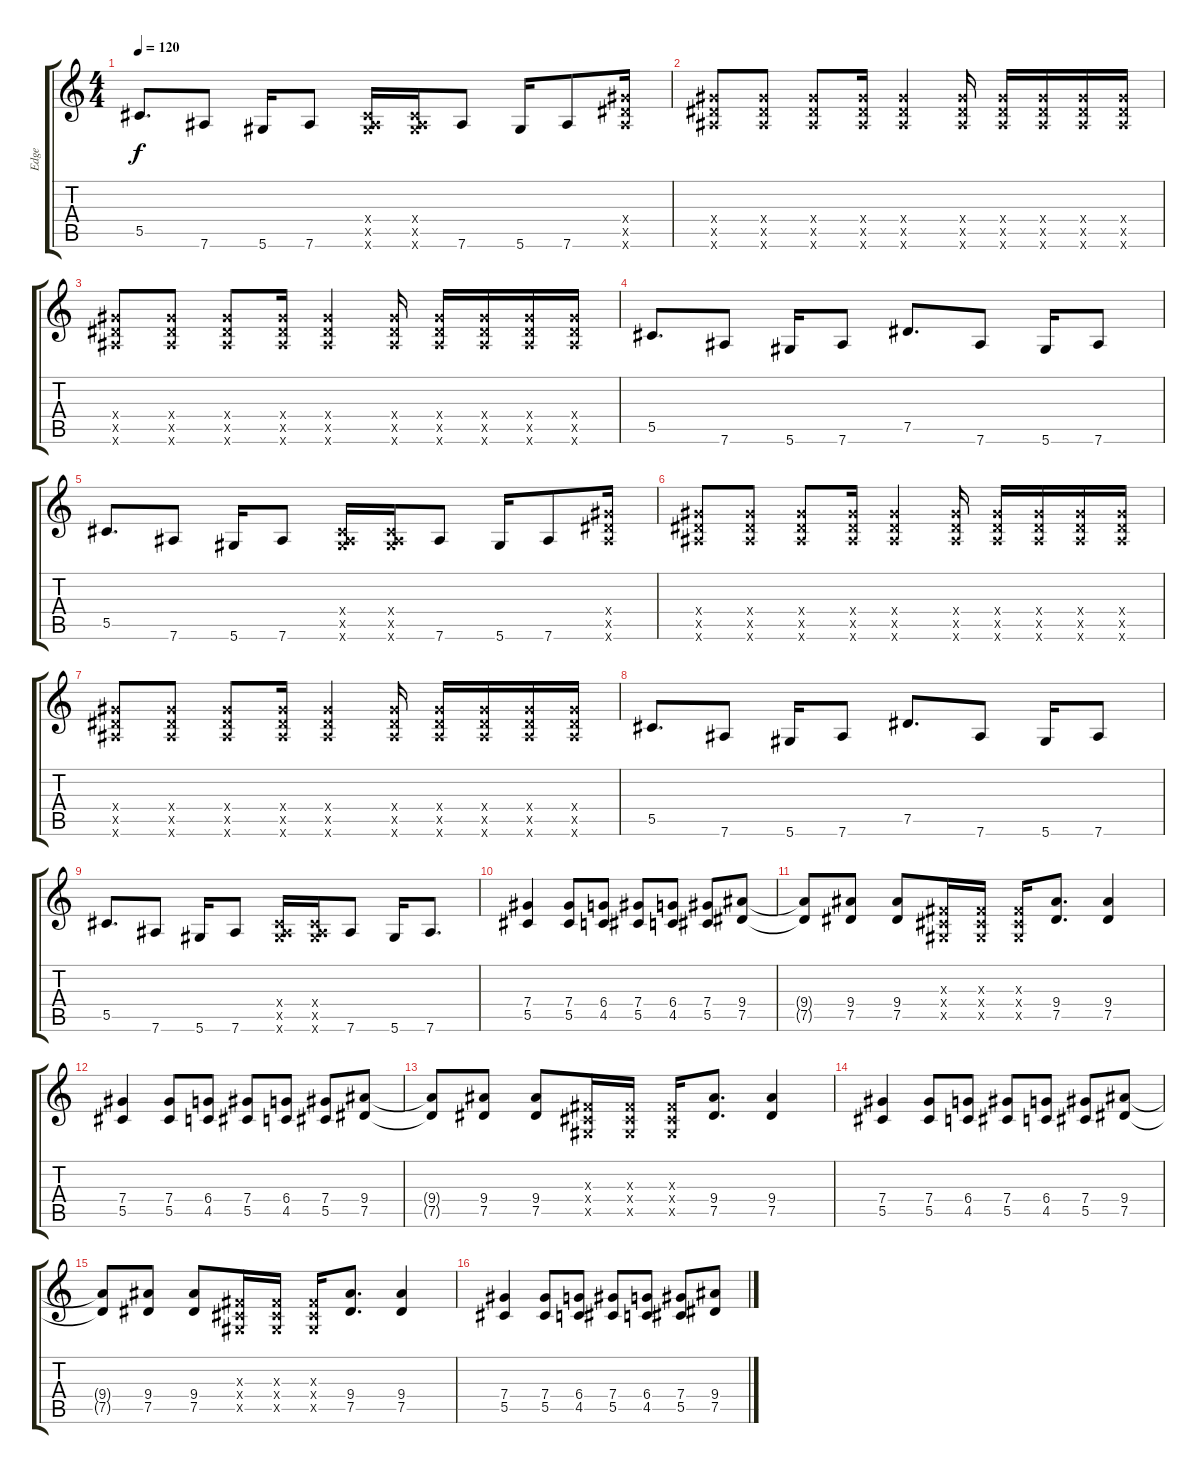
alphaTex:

\track ("Edge" "Edge") {instrument distortionguitar}
\staff {score tabs}
\tuning (Eb4 Bb3 Gb3 Db3 Ab2 Eb2) {hide}
\ts (4 4)
\tempo 120
\clef g2
\ks c
5.5.8{d dy f} 7.6.8 5.6.16 7.6.8 (0.4{x} 0.5{x} 7.6{x}).16 (0.4{x} 0.5{x} 7.6{x}).16 7.6.8 5.6.16 7.6.8 (7.4{x} 7.5{x} 7.6{x}).16 |
(7.4{x} 7.5{x} 7.6{x}).8 (7.4{x} 7.5{x} 7.6{x}).8 (7.4{x} 7.5{x} 7.6{x}).8 (7.4{x} 7.5{x} 7.6{x}).16 (7.4{x} 7.5{x} 7.6{x}).4 (7.4{x} 7.5{x} 7.6{x}).16 (7.4{x} 7.5{x} 7.6{x}).16 (7.4{x} 7.5{x} 7.6{x}).16 (7.4{x} 7.5{x} 7.6{x}).16 (7.4{x} 7.5{x} 7.6{x}).16 |
(7.4{x} 7.5{x} 7.6{x}).8 (7.4{x} 7.5{x} 7.6{x}).8 (7.4{x} 7.5{x} 7.6{x}).8 (7.4{x} 7.5{x} 7.6{x}).16 (7.4{x} 7.5{x} 7.6{x}).4 (7.4{x} 7.5{x} 7.6{x}).16 (7.4{x} 7.5{x} 7.6{x}).16 (7.4{x} 7.5{x} 7.6{x}).16 (7.4{x} 7.5{x} 7.6{x}).16 (7.4{x} 7.5{x} 7.6{x}).16 |
5.5.8{d} 7.6.8 5.6.16 7.6.8 7.5.8{d} 7.6.8 5.6.16 7.6.8 |
5.5.8{d} 7.6.8 5.6.16 7.6.8 (0.4{x} 0.5{x} 7.6{x}).16 (0.4{x} 0.5{x} 7.6{x}).16 7.6.8 5.6.16 7.6.8 (7.4{x} 7.5{x} 7.6{x}).16 |
(7.4{x} 7.5{x} 7.6{x}).8 (7.4{x} 7.5{x} 7.6{x}).8 (7.4{x} 7.5{x} 7.6{x}).8 (7.4{x} 7.5{x} 7.6{x}).16 (7.4{x} 7.5{x} 7.6{x}).4 (7.4{x} 7.5{x} 7.6{x}).16 (7.4{x} 7.5{x} 7.6{x}).16 (7.4{x} 7.5{x} 7.6{x}).16 (7.4{x} 7.5{x} 7.6{x}).16 (7.4{x} 7.5{x} 7.6{x}).16 |
(7.4{x} 7.5{x} 7.6{x}).8 (7.4{x} 7.5{x} 7.6{x}).8 (7.4{x} 7.5{x} 7.6{x}).8 (7.4{x} 7.5{x} 7.6{x}).16 (7.4{x} 7.5{x} 7.6{x}).4 (7.4{x} 7.5{x} 7.6{x}).16 (7.4{x} 7.5{x} 7.6{x}).16 (7.4{x} 7.5{x} 7.6{x}).16 (7.4{x} 7.5{x} 7.6{x}).16 (7.4{x} 7.5{x} 7.6{x}).16 |
5.5.8{d} 7.6.8 5.6.16 7.6.8 7.5.8{d} 7.6.8 5.6.16 7.6.8 |
5.5.8{d} 7.6.8 5.6.16 7.6.8 (0.4{x} 0.5{x} 7.6{x}).16 (0.4{x} 0.5{x} 7.6{x}).16 7.6.8 5.6.16 7.6.8{d} |
(7.4 5.5).4 (7.4 5.5).8 (6.4 4.5).8 (7.4 5.5).8 (6.4 4.5).8 (7.4 5.5).8 (9.4 7.5).8 |
(9.4{t} 7.5{t}).8 (9.4 7.5).8 (9.4 7.5).8 (0.3{x} 0.4{x} 0.5{x}).16 (0.3{x} 0.4{x} 0.5{x}).16 (0.3{x} 0.4{x} 0.5{x}).16 (9.4 7.5).8{d} (9.4 7.5).4 |
(7.4 5.5).4 (7.4 5.5).8 (6.4 4.5).8 (7.4 5.5).8 (6.4 4.5).8 (7.4 5.5).8 (9.4 7.5).8 |
(9.4{t} 7.5{t}).8 (9.4 7.5).8 (9.4 7.5).8 (0.3{x} 0.4{x} 0.5{x}).16 (0.3{x} 0.4{x} 0.5{x}).16 (0.3{x} 0.4{x} 0.5{x}).16 (9.4 7.5).8{d} (9.4 7.5).4 |
(7.4 5.5).4 (7.4 5.5).8 (6.4 4.5).8 (7.4 5.5).8 (6.4 4.5).8 (7.4 5.5).8 (9.4 7.5).8 |
(9.4{t} 7.5{t}).8 (9.4 7.5).8 (9.4 7.5).8 (0.3{x} 0.4{x} 0.5{x}).16 (0.3{x} 0.4{x} 0.5{x}).16 (0.3{x} 0.4{x} 0.5{x}).16 (9.4 7.5).8{d} (9.4 7.5).4 |
(7.4 5.5).4 (7.4 5.5).8 (6.4 4.5).8 (7.4 5.5).8 (6.4 4.5).8 (7.4 5.5).8 (9.4 7.5).8
